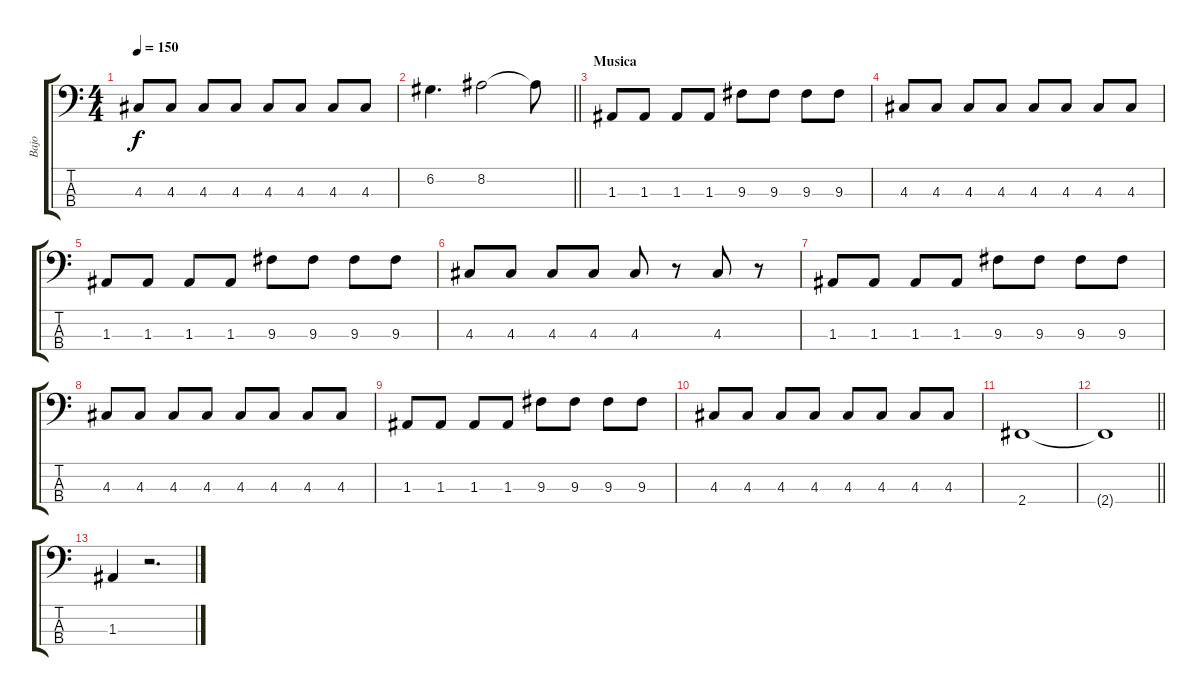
\track ("Bajo" "Bajo") {instrument electricbassfinger}
\staff {score tabs}
\tuning (G2 D2 A1 E1) {hide}
\ts (4 4)
\tempo 150
\clef f4
\ks c
4.3.8{dy f} 4.3.8 4.3.8 4.3.8 4.3.8 4.3.8 4.3.8 4.3.8 |
\barLineRight lightlight
6.2.4{d} 8.2.2 8.2{t}.8 |
\section ("" "Musica")
1.3.8 1.3.8 1.3.8 1.3.8 9.3.8 9.3.8 9.3.8 9.3.8 |
4.3.8 4.3.8 4.3.8 4.3.8 4.3.8 4.3.8 4.3.8 4.3.8 |
1.3.8 1.3.8 1.3.8 1.3.8 9.3.8 9.3.8 9.3.8 9.3.8 |
4.3.8 4.3.8 4.3.8 4.3.8 4.3.8 r.8 4.3.8 r.8 |
1.3.8 1.3.8 1.3.8 1.3.8 9.3.8 9.3.8 9.3.8 9.3.8 |
4.3.8 4.3.8 4.3.8 4.3.8 4.3.8 4.3.8 4.3.8 4.3.8 |
1.3.8 1.3.8 1.3.8 1.3.8 9.3.8 9.3.8 9.3.8 9.3.8 |
4.3.8 4.3.8 4.3.8 4.3.8 4.3.8 4.3.8 4.3.8 4.3.8 |
2.4.1 |
\barLineRight lightlight
2.4{t}.1 |
1.3.4 r.2{d}
